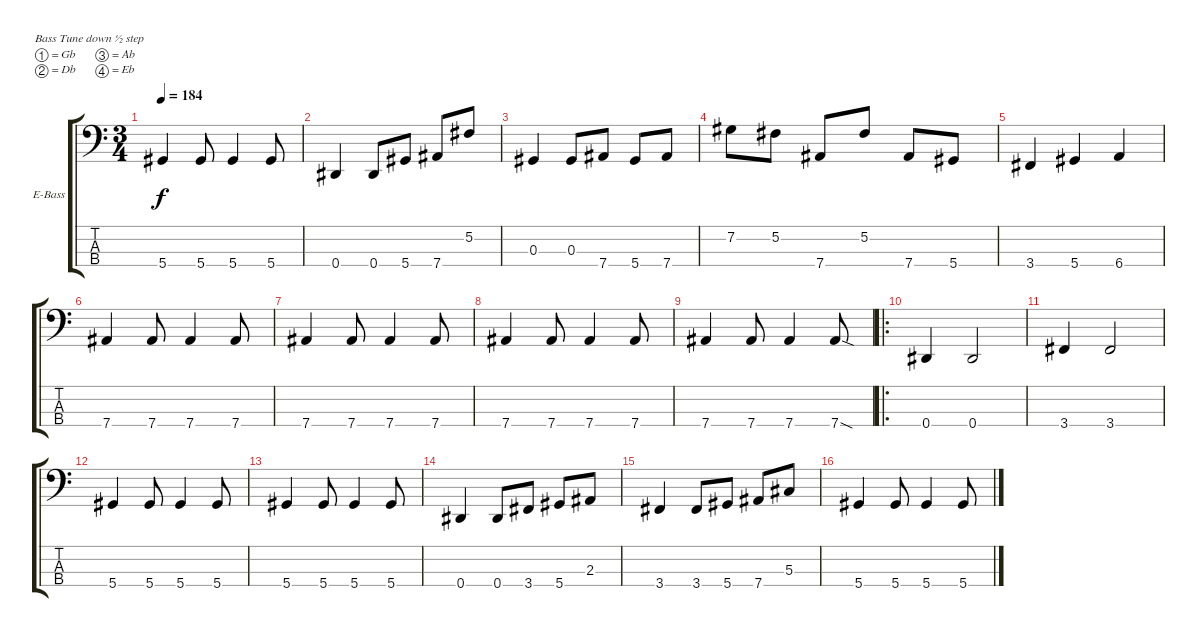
\bracketExtendMode groupsimilarinstruments
\firstSystemTrackNameOrientation horizontal
\otherSystemsTrackNameOrientation horizontal
\track ("Bass" "E-Bass") {instrument electricbassfinger}
\staff {score tabs}
\tuning (Gb2 Db2 Ab1 Eb1)
\ts (3 4)
\tempo 184
\clef f4
\ks c
5.4.4{dy f} 5.4.8 5.4.4 5.4.8 |
0.4.4 0.4.8 5.4.8 7.4.8 5.2.8 |
0.3.4 0.3.8 7.4.8 5.4.8 7.4.8 |
7.2.8 5.2.8 7.4.8 5.2.8 7.4.8 5.4.8 |
3.4.4 5.4.4 6.4.4 |
7.4.4 7.4.8 7.4.4 7.4.8 |
7.4.4 7.4.8 7.4.4 7.4.8 |
7.4.4 7.4.8 7.4.4 7.4.8 |
7.4.4 7.4.8 7.4.4 7.4{sod}.8 |
\ro
0.4.4 0.4.2 |
3.4.4 3.4.2 |
5.4.4 5.4.8 5.4.4 5.4.8 |
5.4.4 5.4.8 5.4.4 5.4.8 |
0.4.4 0.4.8 3.4.8 5.4.8 2.3.8 |
3.4.4 3.4.8 5.4.8 7.4.8 5.3.8 |
5.4.4 5.4.8 5.4.4 5.4.8
